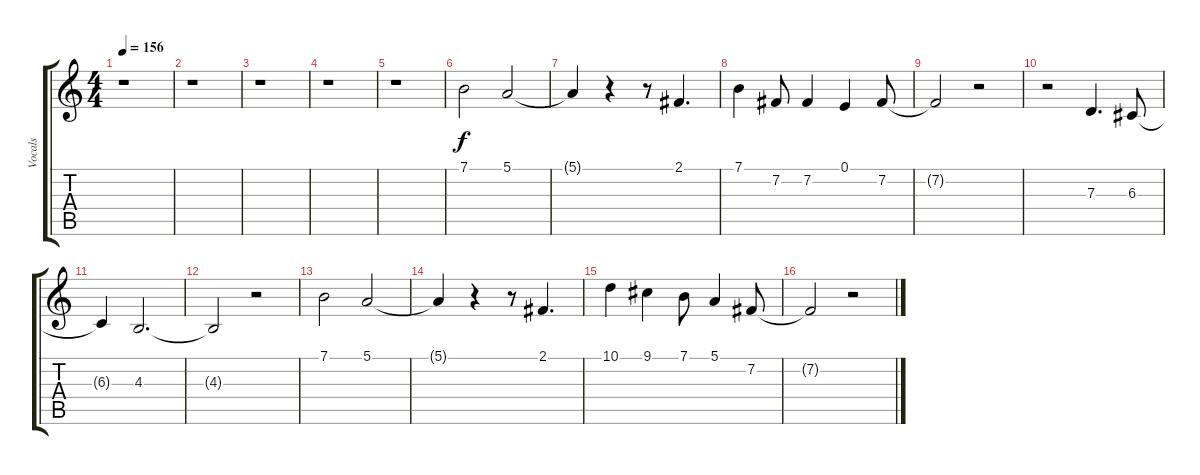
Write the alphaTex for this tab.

\track ("Vocals" "Vocals") {instrument altosax}
\staff {score tabs}
\tuning (E4 B3 G3 D3 A2 E2) {hide}
\ts (4 4)
\tempo 156
\clef g2
\ks c
r.1{dy f} |
r.1 |
r.1 |
r.1 |
r.1 |
7.1.2 5.1.2 |
5.1{t}.4 r.4 r.8 2.1.4{d} |
7.1.4 7.2.8 7.2.4 0.1.4 7.2.8 |
7.2{t}.2 r.2 |
r.2 7.3.4{d} 6.3.8 |
6.3{t}.4 4.3.2{d} |
4.3{t}.2 r.2 |
7.1.2 5.1.2 |
5.1{t}.4 r.4 r.8 2.1.4{d} |
10.1.4 9.1.4 7.1.8 5.1.4 7.2.8 |
7.2{t}.2 r.2
